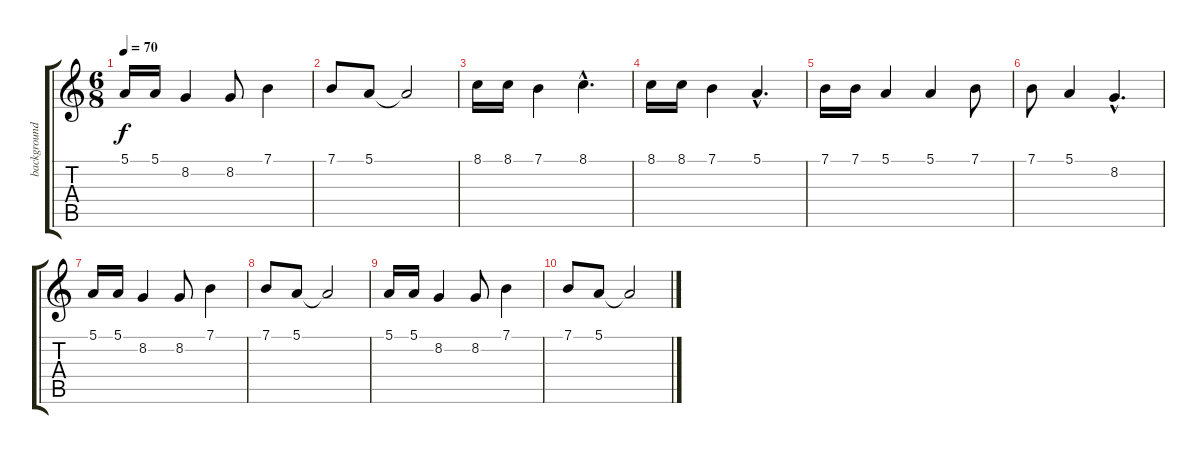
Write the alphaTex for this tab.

\track ("background" "background") {instrument tremolostrings}
\staff {score tabs}
\tuning (E4 B3 G3 D3 A2 E2) {hide}
\ts (6 8)
\tempo 70
\clef g2
\ks c
5.1.16{dy f} 5.1.16 8.2.4 8.2.8 7.1.4 |
7.1.8 5.1.8 5.1{t}.2 |
8.1.16 8.1.16 7.1.4 8.1{hac}.4{d} |
8.1.16 8.1.16 7.1.4 5.1{hac}.4{d} |
7.1.16 7.1.16 5.1.4 5.1.4 7.1.8 |
7.1.8 5.1.4 8.2{hac}.4{d} |
5.1.16 5.1.16 8.2.4 8.2.8 7.1.4 |
7.1.8 5.1.8 5.1{t}.2 |
5.1.16 5.1.16 8.2.4 8.2.8 7.1.4 |
7.1.8 5.1.8 5.1{t}.2
